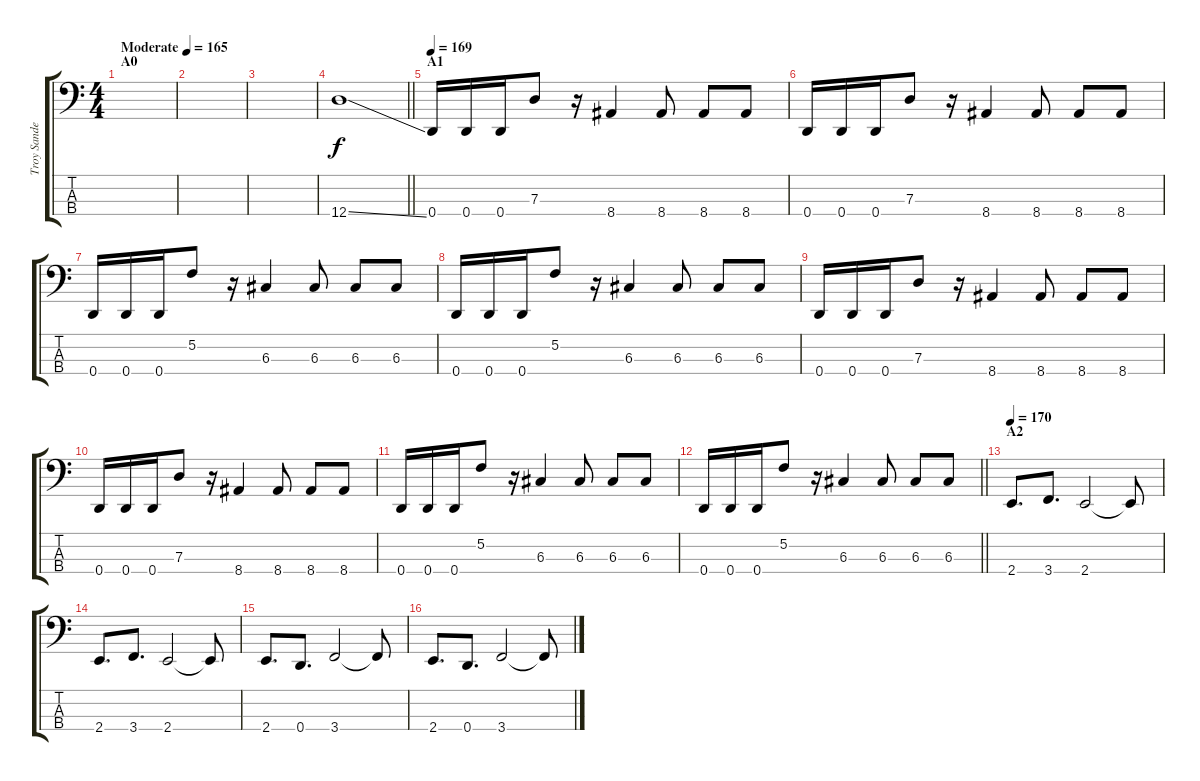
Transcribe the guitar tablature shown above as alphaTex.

\track ("Troy Sanders" "Troy Sande") {instrument electricbassfinger}
\staff {score tabs}
\tuning (F2 C2 G1 D1) {hide}
\ts (4 4)
\section ("" "A0")
\tempo (165 "Moderate")
\tempo 193
\tempo (165 "Moderate")
\clef f4
\ks c
|
|
|
\barLineRight lightlight
12.4{ss}.1 |
\section ("" "A1")
\tempo 169
0.4.16 0.4.16 0.4.16 7.3.8 r.16 8.4.4 8.4.8 8.4.8 8.4.8 |
0.4.16 0.4.16 0.4.16 7.3.8 r.16 8.4.4 8.4.8 8.4.8 8.4.8 |
0.4.16 0.4.16 0.4.16 5.2.8 r.16 6.3.4 6.3.8 6.3.8 6.3.8 |
0.4.16 0.4.16 0.4.16 5.2.8 r.16 6.3.4 6.3.8 6.3.8 6.3.8 |
0.4.16 0.4.16 0.4.16 7.3.8 r.16 8.4.4 8.4.8 8.4.8 8.4.8 |
0.4.16 0.4.16 0.4.16 7.3.8 r.16 8.4.4 8.4.8 8.4.8 8.4.8 |
0.4.16 0.4.16 0.4.16 5.2.8 r.16 6.3.4 6.3.8 6.3.8 6.3.8 |
\barLineRight lightlight
0.4.16 0.4.16 0.4.16 5.2.8 r.16 6.3.4 6.3.8 6.3.8 6.3.8 |
\section ("" "A2")
\tempo 170
2.4.8{d} 3.4.8{d} 2.4.2 2.4{t}.8 |
2.4.8{d} 3.4.8{d} 2.4.2 2.4{t}.8 |
2.4.8{d} 0.4.8{d} 3.4.2 3.4{t}.8 |
2.4.8{d} 0.4.8{d} 3.4.2 3.4{t}.8
